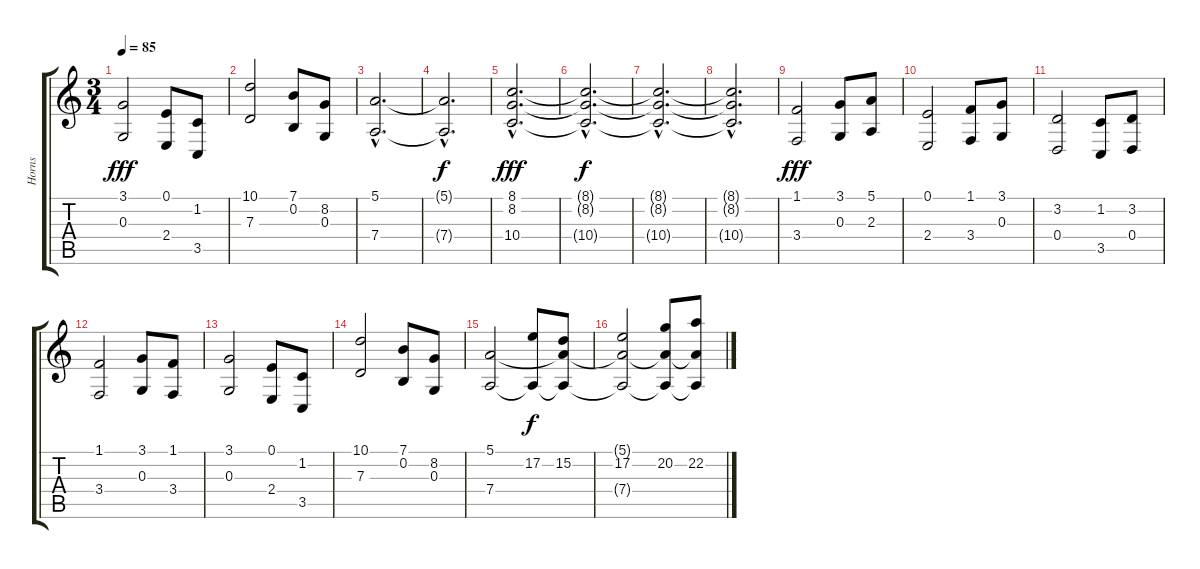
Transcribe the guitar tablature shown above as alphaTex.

\track ("Horns" "Horns") {instrument lead1square}
\staff {score tabs}
\tuning (E4 B3 G3 D3 A2 C2) {hide}
\ts (3 4)
\tempo 85
\clef g2
\ks c
(3.1 0.3).2{dy fff} (0.1 2.4).8 (1.2 3.5).8 |
(10.1 7.3).2 (7.1 0.2).8 (8.2 0.3).8 |
(5.1{hac} 7.4{hac}).2{d} |
(5.1{hac t} 7.4{hac t}).2{d dy f} |
(8.1{hac} 8.2{hac} 10.4{hac}).2{d dy fff} |
(8.1{hac t} 8.2{hac t} 10.4{hac t}).2{d dy f} |
(8.1{hac t} 8.2{hac t} 10.4{hac t}).2{d} |
(8.1{hac t} 8.2{hac t} 10.4{hac t}).2{d} |
(1.1 3.4).2{dy fff} (3.1 0.3).8 (5.1 2.3).8 |
(0.1 2.4).2 (1.1 3.4).8 (3.1 0.3).8 |
(3.2 0.4).2 (1.2 3.5).8 (3.2 0.4).8 |
(1.1 3.4).2 (3.1 0.3).8 (1.1 3.4).8 |
(3.1 0.3).2 (0.1 2.4).8 (1.2 3.5).8 |
(10.1 7.3).2 (7.1 0.2).8 (8.2 0.3).8 |
(5.1 7.4).2 (17.2 7.4{t}).8{dy f} (5.1{t} 15.2 7.4{t}).8 |
(5.1{t} 17.2 7.4{t}).2 (5.1{t} 20.2 7.4{t}).8 (5.1{t} 22.2 7.4{t}).8
